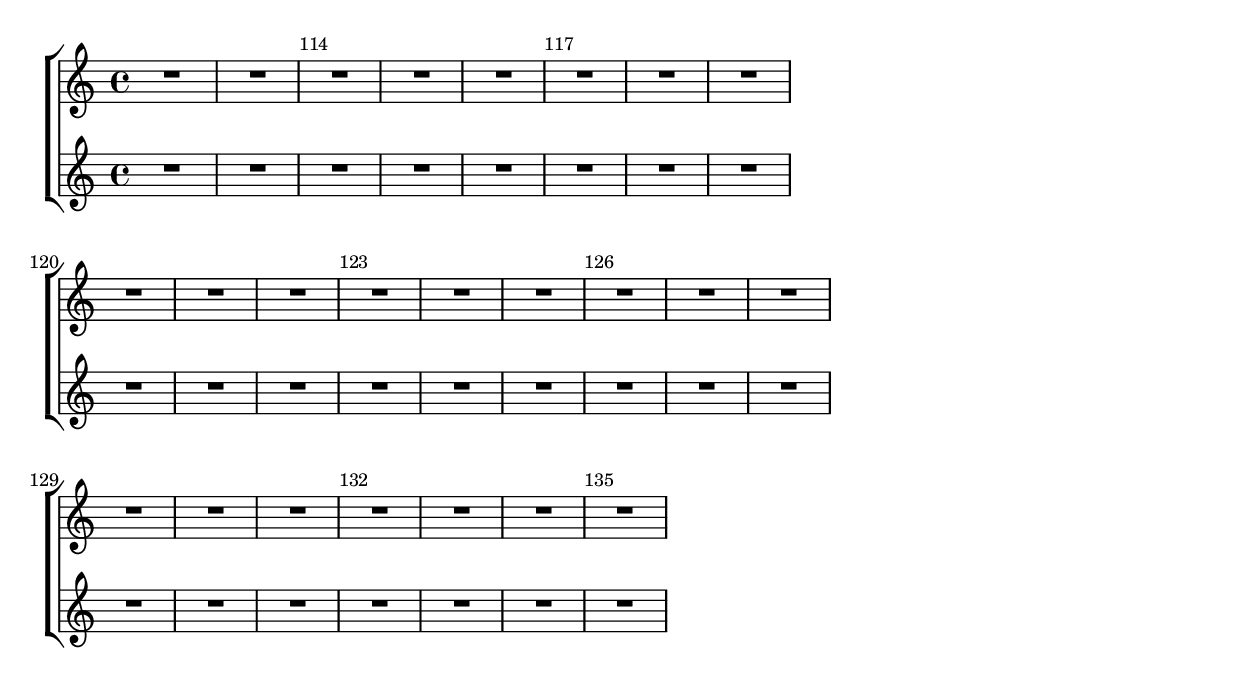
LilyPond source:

%% DO NOT EDIT this file manually; it is automatically
%% generated from LSR http://lsr.dsi.unimi.it
%% Make any changes in LSR itself, or in Documentation/snippets/new/ ,
%% and then run scripts/auxiliar/makelsr.py
%%
%% This file is in the public domain.
\version "2.17.11"

\header {
  lsrtags = "rhythms"

  texidoc = "
When left aligning bar numbers, overlapping problems may occur with
Staves brackets. The snippet solves this by keeping right aligned the
first bar number following line breaks.

"
  doctitle = "Consistently left aligned bar numbers"
} % begin verbatim

consistentlyLeftAlignedBarNumbers = {
  \override Score.BarNumber.break-visibility = #end-of-line-invisible
  \override Score.BarNumber.self-alignment-X =
    #(lambda (grob)
       (let ((break-dir (ly:item-break-dir grob)))
         (if (= break-dir RIGHT) RIGHT LEFT)))
}

\new ChoirStaff <<
  \new Staff {
    \relative c' {
      \set Score.barNumberVisibility = #(every-nth-bar-number-visible 3)
      \bar ""
      \consistentlyLeftAlignedBarNumbers

      \set Score.currentBarNumber = #112
      \repeat unfold 8 { R1 }
      \break
      \repeat unfold 9 { R1 }
      \break
      \repeat unfold 7 { R1 }
    }
  }
  \new Staff {
    \relative c' {
      \repeat unfold 24 { R1 }
    }
  }
>>

\layout {
  indent = #0
  ragged-right = ##t
  ragged-last = ##t
}
